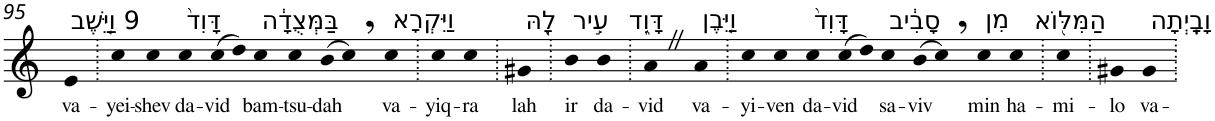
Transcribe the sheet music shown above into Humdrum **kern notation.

**kern	**text
*part1	*part1
*staff1	*staff1
*I"Piano	*
*I'Pno	*
!!LO:PB:g=z
*clefG2	*
*k[]	*
=95	=95
!LO:TX:a:t=9 וַיֵּ֤שֶׁב	!
!	!LO:LY:b
4e	va-
=96.	=96.
!	!LO:LY:b
4cc	-yei-
!	!LO:LY:b
4cc	-shev
!LO:TX:a:t=דָּוִד֙	!
!	!LO:LY:b
4cc	da-
!	!LO:LY:b
(>8cc	-vid
8dd)	.
!LO:TX:a:t=בַּמְּצֻדָ֔ה	!
!	!LO:LY:b
4cc	bam-
!	!LO:LY:b
4cc	-tsu-
!	!LO:LY:b
(>8b	-dah
8cc,)	.
!LO:TX:a:t=וַיִּקְרָא	!
!	!LO:LY:b
4cc	va-
=97.	=97.
!	!LO:LY:b
4cc	-yiq-
!	!LO:LY:b
4cc	-ra
=98.	=98.
!LO:TX:a:t=לָ֖הּ	!
!	!LO:LY:b
4g#X	lah
=99.	=99.
!LO:TX:a:t=עִ֣יר	!
!	!LO:LY:b
4b	ir
!LO:TX:a:t=דָּוִ֑ד	!
!	!LO:LY:b
4b	da-
=100.	=100.
!	!LO:LY:b
4aZ	-vid
!LO:TX:a:t=וַיִּ֤בֶן	!
!	!LO:LY:b
4a	va-
=101.	=101.
!	!LO:LY:b
4cc	-yi-
!	!LO:LY:b
4cc	-ven
!LO:TX:a:t=דָּוִד֙	!
!	!LO:LY:b
4cc	da-
!	!LO:LY:b
(>8cc	-vid
8dd)	.
!LO:TX:a:t=סָבִ֔יב	!
!	!LO:LY:b
4cc	sa-
!	!LO:LY:b
(>8b	-viv
8cc,)	.
!LO:TX:a:t=מִן	!
!	!LO:LY:b
4cc	min
!LO:TX:a:t=הַמִּלּ֖וֹא	!
!	!LO:LY:b
4cc	ha-
=102.	=102.
!	!LO:LY:b
4cc	-mi-
=103.	=103.
!	!LO:LY:b
4g#X	-lo
!LO:TX:a:t=וָבָֽיְתָה	!
!	!LO:LY:b
4g#	va-
=.	=.
*-	*-
